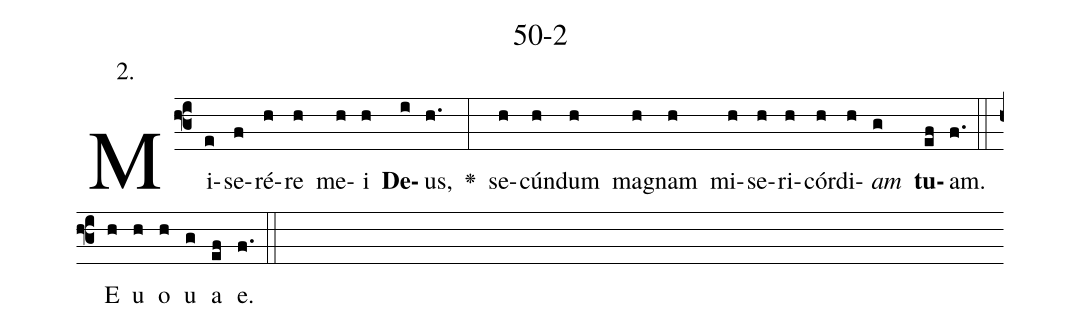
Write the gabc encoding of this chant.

name: 50-2;
annotation: 2.;
%%
(f3)Mi(e)se(f)ré(h)re(h) me(h)i(h) <b>De</b>(i)us,(h.) <v>\greheightstar</v>(:) se(h)cún(h)dum(h) ma(h)gnam(h) mi(h)se(h)ri(h)cór(h)di(h)<i>am</i>(g) <b>tu</b>(ef)am.(f.) (::) E(h) u(h) o(h) u(g) a(ef) e.(f.) (::)
